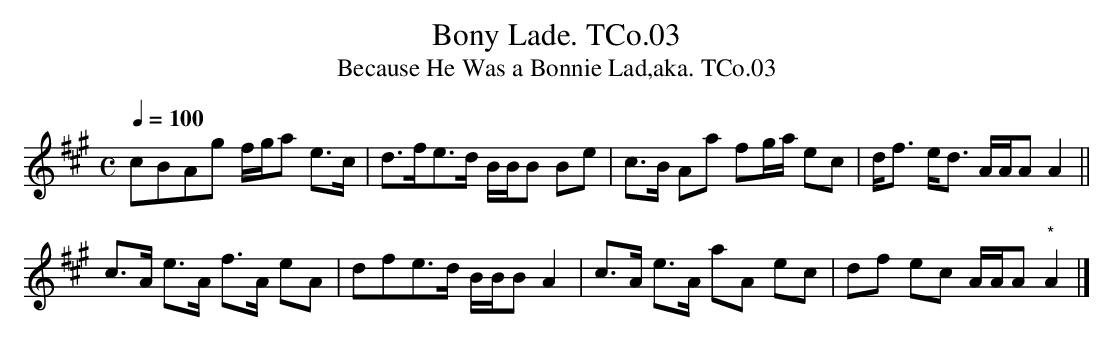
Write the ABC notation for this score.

X:1
T:Bony Lade. TCo.03
T:Because He Was a Bonnie Lad,aka. TCo.03
M:C
L:1/8
Q:1/4=100
K:A
cBAg f/g/a e>c|d>fe>d B/B/B Be|c>B Aa fg/a/ ec| d<f e<d A/A/A A2||
c>A e>A f>A eA|dfe>d B/B/B A2|c>A e>A aA ec|df ec A/A/A "*"A2|]
